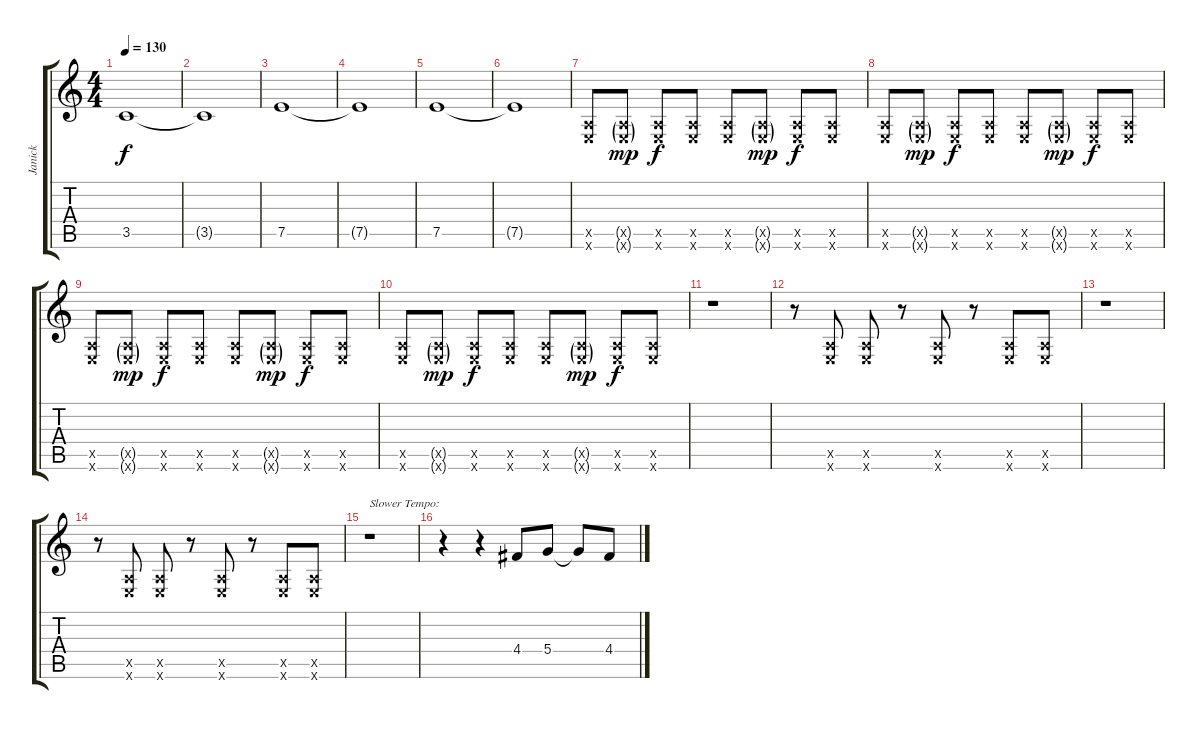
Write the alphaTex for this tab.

\track ("Janick" "Janick") {instrument distortionguitar}
\staff {score tabs}
\tuning (E4 B3 G3 D3 A2 E2) {hide}
\ts (4 4)
\tempo 130
\clef g2
\ks c
3.5.1{dy f} |
3.5{t}.1 |
7.5.1 |
7.5{t}.1 |
7.5.1 |
7.5{t}.1 |
(0.5{x} 0.6{x}).8{volume 16 instrument distortionguitar} (0.5{g x} 0.6{g x}).8{dy mp} (0.5{x} 0.6{x}).8{dy f} (0.5{x} 0.6{x}).8 (0.5{x} 0.6{x}).8 (0.5{g x} 0.6{g x}).8{dy mp} (0.5{x} 0.6{x}).8{dy f} (0.5{x} 0.6{x}).8 |
(0.5{x} 0.6{x}).8 (0.5{g x} 0.6{g x}).8{dy mp} (0.5{x} 0.6{x}).8{dy f} (0.5{x} 0.6{x}).8 (0.5{x} 0.6{x}).8 (0.5{g x} 0.6{g x}).8{dy mp} (0.5{x} 0.6{x}).8{dy f} (0.5{x} 0.6{x}).8 |
(0.5{x} 0.6{x}).8 (0.5{g x} 0.6{g x}).8{dy mp} (0.5{x} 0.6{x}).8{dy f} (0.5{x} 0.6{x}).8 (0.5{x} 0.6{x}).8 (0.5{g x} 0.6{g x}).8{dy mp} (0.5{x} 0.6{x}).8{dy f} (0.5{x} 0.6{x}).8 |
(0.5{x} 0.6{x}).8 (0.5{g x} 0.6{g x}).8{dy mp} (0.5{x} 0.6{x}).8{dy f} (0.5{x} 0.6{x}).8 (0.5{x} 0.6{x}).8 (0.5{g x} 0.6{g x}).8{dy mp} (0.5{x} 0.6{x}).8{dy f} (0.5{x} 0.6{x}).8 |
r.1 |
r.8 (0.5{x} 0.6{x}).8 (0.5{x} 0.6{x}).8 r.8 (0.5{x} 0.6{x}).8 r.8 (0.5{x} 0.6{x}).8 (0.5{x} 0.6{x}).8 |
r.1 |
r.8 (0.5{x} 0.6{x}).8 (0.5{x} 0.6{x}).8 r.8 (0.5{x} 0.6{x}).8 r.8 (0.5{x} 0.6{x}).8 (0.5{x} 0.6{x}).8 |
r.1{txt "Slower Tempo:" volume 16 instrument distortionguitar} |
r.4 r.4 4.4.8 5.4.8 5.4{t}.8 4.4.8
